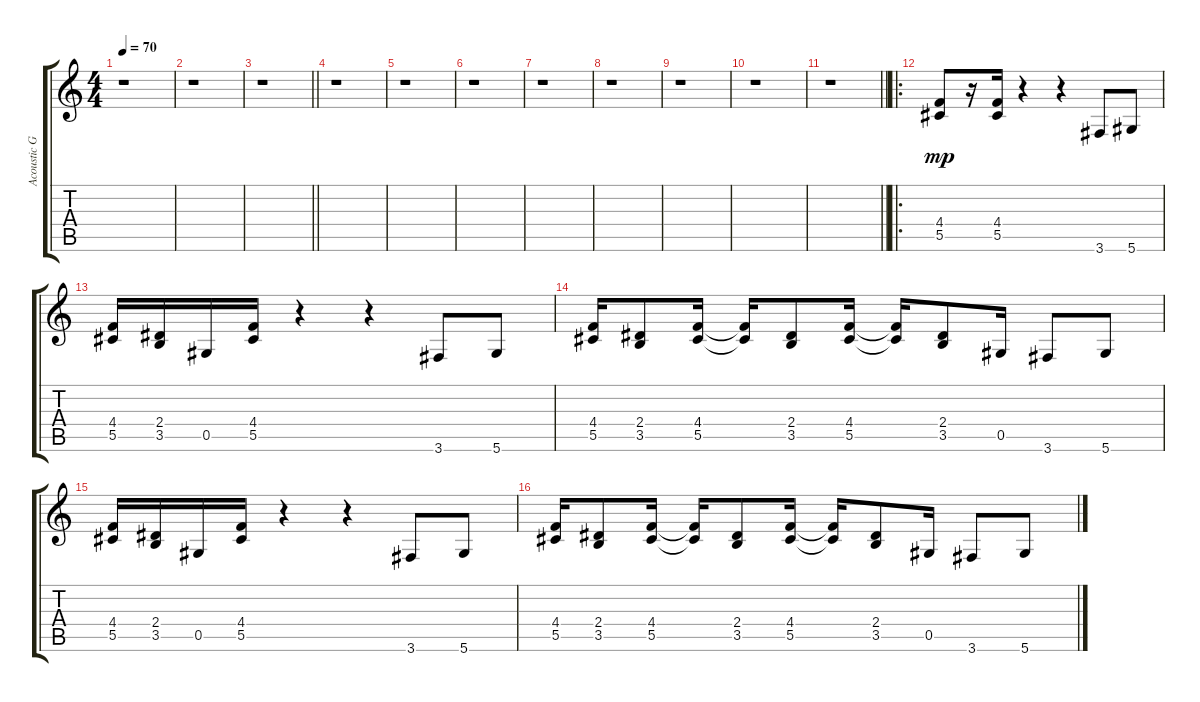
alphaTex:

\track ("Acoustic Gtr (Steel) Tuned Down 1/2 Step" "Acoustic G") {instrument acousticguitarsteel}
\staff {score tabs}
\tuning (Eb4 Bb3 Gb3 Db3 Ab2 Eb2) {hide}
\ts (4 4)
\tempo 70
\clef g2
\ks c
r.1{dy mp instrument acousticguitarsteel} |
r.1 |
\barLineRight lightlight
r.1 |
r.1 |
r.1 |
r.1 |
r.1 |
r.1 |
r.1 |
r.1 |
\barLineRight lightlight
r.1 |
\ro
(4.4 5.5).8 r.16 (4.4 5.5).16 r.4 r.4 3.6.8 5.6.8 |
(4.4 5.5).16 (2.4 3.5).16 0.5.16 (4.4 5.5).16 r.4 r.4 3.6.8 5.6.8 |
(4.4 5.5).16 (2.4 3.5).8 (4.4 5.5).16 (4.4{t} 5.5{t}).16 (2.4 3.5).8 (4.4 5.5).16 (4.4{t} 5.5{t}).16 (2.4 3.5).8 0.5.16 3.6.8 5.6.8 |
(4.4 5.5).16 (2.4 3.5).16 0.5.16 (4.4 5.5).16 r.4 r.4 3.6.8 5.6.8 |
(4.4 5.5).16 (2.4 3.5).8 (4.4 5.5).16 (4.4{t} 5.5{t}).16 (2.4 3.5).8 (4.4 5.5).16 (4.4{t} 5.5{t}).16 (2.4 3.5).8 0.5.16 3.6.8 5.6.8
